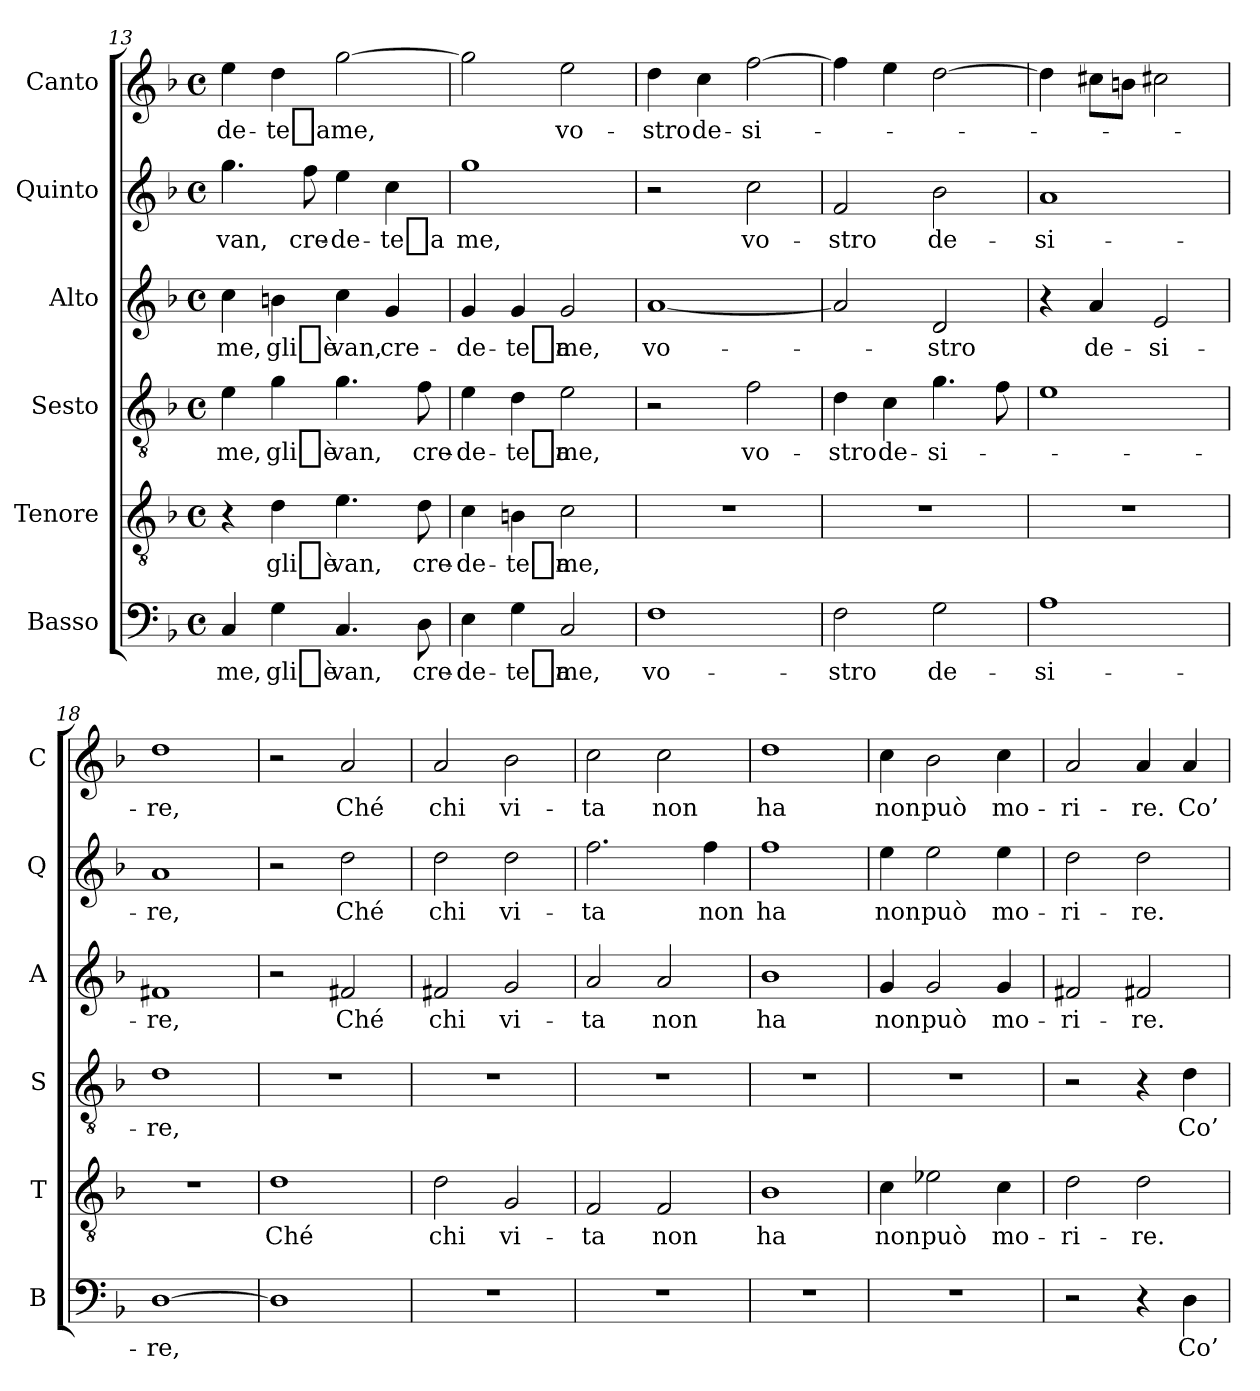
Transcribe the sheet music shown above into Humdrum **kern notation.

**kern	**text	**kern	**text	**kern	**text	**kern	**text	**kern	**text	**kern	**text
*part6	*part6	*part5	*part5	*part4	*part4	*part3	*part3	*part2	*part2	*part1	*part1
*staff6	*staff6	*staff5	*staff5	*staff4	*staff4	*staff3	*staff3	*staff2	*staff2	*staff1	*staff1
*I"Basso	*	*I"Tenore	*	*I"Sesto	*	*I"Alto	*	*I"Quinto	*	*I"Canto	*
*I'B	*	*I'T	*	*I'S	*	*I'A	*	*I'Q	*	*I'C	*
*clefF4	*	*clefGv2	*	*clefGv2	*	*clefG2	*	*clefG2	*	*clefG2	*
*k[b-]	*	*k[b-]	*	*k[b-]	*	*k[b-]	*	*k[b-]	*	*k[b-]	*
*F:	*	*F:	*	*F:	*	*F:	*	*F:	*	*F:	*
*M4/4	*	*M4/4	*	*M4/4	*	*M4/4	*	*M4/4	*	*M4/4	*
*met(c)	*	*met(c)	*	*met(c)	*	*met(c)	*	*met(c)	*	*met(c)	*
=13	=13	=13	=13	=13	=13	=13	=13	=13	=13	=13	=13
4C	-me,	4r	.	4e	-me,	4cc	-me,	4.gg	-van,	4ee	de-
4G	-gli_è	4d	-gli_è	4g	-gli_è	4bn	-gli_è	.	.	4dd	-te_a
.	.	.	.	.	.	.	.	8ff	cre-	.	.
4.C	-van,	4.e	-van,	4.g	-van,	4cc	-van,	4ee	de-	[2gg	-me,
.	.	.	.	.	.	4g	cre-	4cc	-te_a	.	.
8D	cre-	8d	cre-	8f	cre-	.	.	.	.	.	.
=14	=14	=14	=14	=14	=14	=14	=14	=14	=14	=14	=14
4E	de-	4c	de-	4e	de-	4g	de-	1gg	-me,	2gg]	.
4G	-te_a	4Bn	-te_a	4d	-te_a	4g	-te_a	.	.	.	.
2C	-me,	2c	-me,	2e	-me,	2g	-me,	.	.	2ee	vo-
=15	=15	=15	=15	=15	=15	=15	=15	=15	=15	=15	=15
1F	vo-	1r	.	2r	.	[1a	vo-	2r	.	4dd	-stro
.	.	.	.	.	.	.	.	.	.	4cc	de-
.	.	.	.	2f	vo-	.	.	2cc	vo-	[2ff	si-
=16	=16	=16	=16	=16	=16	=16	=16	=16	=16	=16	=16
2F	-stro	1r	.	4d	-stro	2a]	.	2f	-stro	4ff]	.
.	.	.	.	4c	de-	.	.	.	.	4ee	.
2G	de-	.	.	4.g	si-	2d	-stro	2b-	de-	[2dd	.
.	.	.	.	8f	.	.	.	.	.	.	.
=17	=17	=17	=17	=17	=17	=17	=17	=17	=17	=17	=17
1A	si-	1r	.	1e	.	4r	.	1a	si-	4dd]	.
.	.	.	.	.	.	4a	de-	.	.	8cc#XL	.
.	.	.	.	.	.	.	.	.	.	8bnJ	.
.	.	.	.	.	.	2e	si-	.	.	2cc#X	.
=18	=18	=18	=18	=18	=18	=18	=18	=18	=18	=18	=18
[1D	-re,	1r	.	1d	-re,	1f#X	-re,	1a	-re,	1dd	-re,
=19	=19	=19	=19	=19	=19	=19	=19	=19	=19	=19	=19
1D]	.	1d	-Ché	1r	.	2r	.	2r	.	2r	.
.	.	.	.	.	.	2f#X	-Ché	2dd	-Ché	2a	-Ché
=20	=20	=20	=20	=20	=20	=20	=20	=20	=20	=20	=20
1r	.	2d	-chi	1r	.	2f#X	-chi	2dd	-chi	2a	-chi
.	.	2G	vi-	.	.	2g	vi-	2dd	vi-	2b-	vi-
=21	=21	=21	=21	=21	=21	=21	=21	=21	=21	=21	=21
1r	.	2F	-ta	1r	.	2a	-ta	2.ff	-ta	2cc	-ta
.	.	2F	-non	.	.	2a	-non	.	.	2cc	-non
.	.	.	.	.	.	.	.	4ff	-non	.	.
=22	=22	=22	=22	=22	=22	=22	=22	=22	=22	=22	=22
1r	.	1B-	-ha	1r	.	1b-	-ha	1ff	-ha	1dd	-ha
=23	=23	=23	=23	=23	=23	=23	=23	=23	=23	=23	=23
1r	.	4c	-non	1r	.	4g	-non	4ee	-non	4cc	-non
.	.	2e-X	-può	.	.	2g	-può	2ee	-può	2b-	-può
.	.	4c	mo-	.	.	4g	mo-	4ee	mo-	4cc	mo-
=24	=24	=24	=24	=24	=24	=24	=24	=24	=24	=24	=24
2r	.	2d	ri-	2r	.	2f#X	ri-	2dd	ri-	2a	ri-
4r	.	2d	-re.	4r	.	2f#X	-re.	2dd	-re.	4a	-re.
4D	-Co’	.	.	4d	-Co’	.	.	.	.	4a	-Co’
=	=	=	=	=	=	=	=	=	=	=	=
*-	*-	*-	*-	*-	*-	*-	*-	*-	*-	*-	*-
